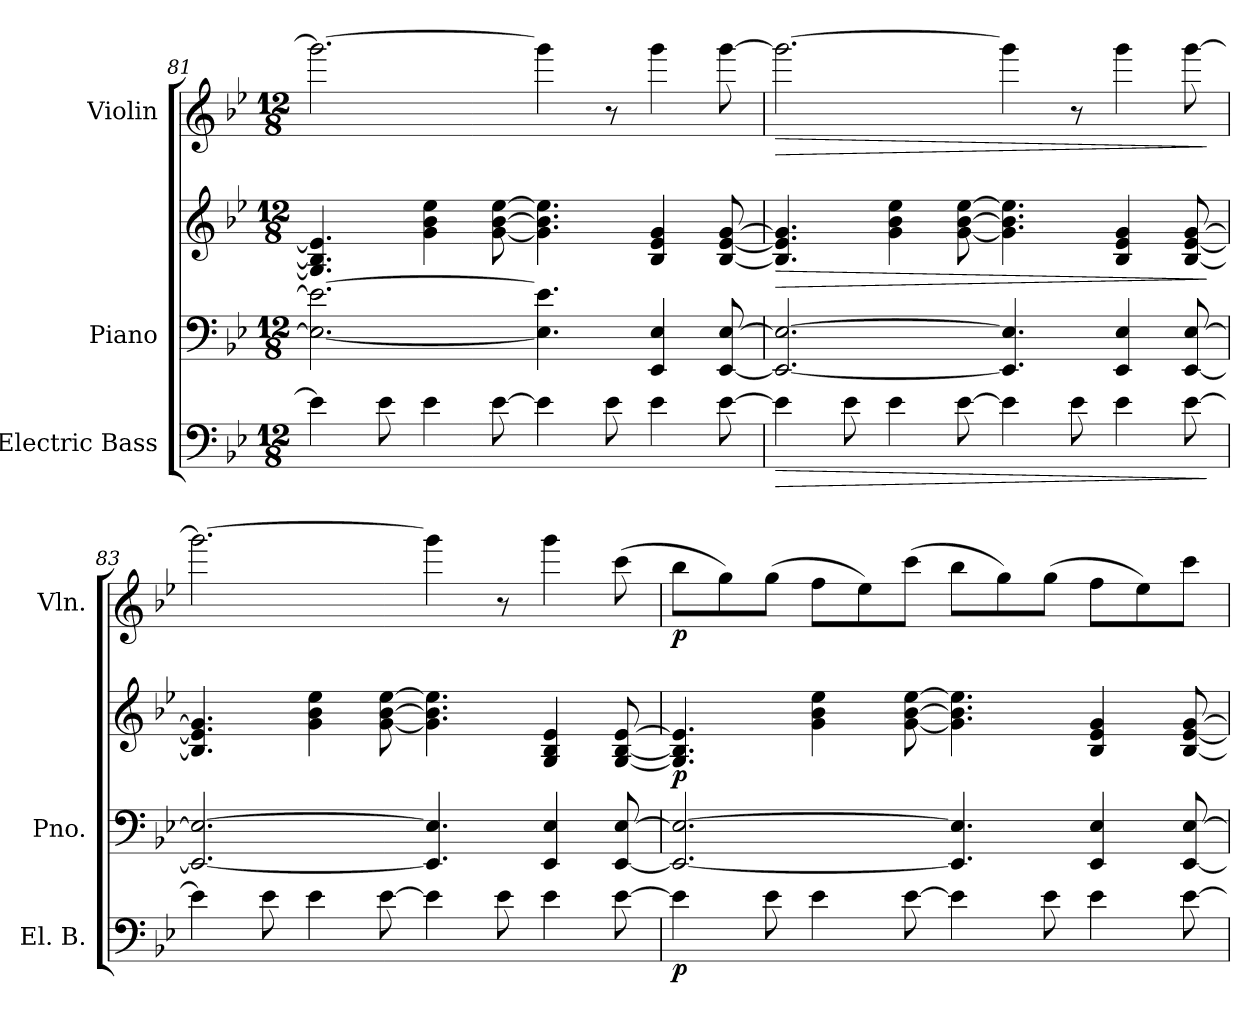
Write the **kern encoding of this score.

**kern	**dynam	**kern	**kern	**dynam	**kern	**dynam
*part3	*part3	*part2	*part2	*part2	*part1	*part1
*staff4	*staff4	*staff3	*staff2	*staff2/3	*staff1	*staff1
*I"Electric Bass	*	*I"Piano	*	*	*I"Violin	*
*I'El. B.	*	*I'Pno.	*	*	*I'Vln.	*
!!LO:LB:g=z
*clefF4	*	*clefF4	*clefG2	*	*clefG2	*
*ITrd7c12	*	*	*	*	*	*
*k[b-e-]	*	*k[b-e-]	*k[b-e-]	*	*k[b-e-]	*
*M12/8	*	*M12/8	*M12/8	*	*M12/8	*
=81	=81	=81	=81	=81	=81	=81
4E-\]	.	2.E-\_ 2.e-\_	4.G/] 4.B-/] 4.e-/]	.	2.ggg\_	.
8E-\	.	.	.	.	.	.
4E-\	.	.	4g\ 4b-\ 4ee-\	.	.	.
[8E-\	.	.	[8g\ [8b-\ [8ee-\	.	.	.
4E-\]	.	4.E-\] 4.e-\]	4.g\] 4.b-\] 4.ee-\]	.	4ggg\]	.
8E-\	.	.	.	.	8r	.
4E-\	.	4EE-/ 4E-/	4B-/ 4e-/ 4g/	.	4ggg\	.
[8E-\	.	[8EE-/ [8E-/	[8B-/ [8e-/ [8g/	.	[8ggg\	.
=82	=82	=82	=82	=82	=82	=82
!	!LO:HP:b	!	!	!LO:HP:b	!	!LO:HP:b
4E-\]	>	2.EE-/_ 2.E-/_	4.B-/] 4.e-/] 4.g/]	>	2.ggg\_	>
8E-\	.	.	.	.	.	.
4E-\	.	.	4g\ 4b-\ 4ee-\	.	.	.
[8E-\	.	.	[8g\ [8b-\ [8ee-\	.	.	.
4E-\]	.	4.EE-/] 4.E-/]	4.g\] 4.b-\] 4.ee-\]	.	4ggg\]	.
8E-\	.	.	.	.	8r	.
4E-\	.	4EE-/ 4E-/	4B-/ 4e-/ 4g/	.	4ggg\	.
[8E-\	.	[8EE-/ [8E-/	[8B-/ [8e-/ [8g/	.	[8ggg\	.
.	]	.	.	]	.	]
=83	=83	=83	=83	=83	=83	=83
4E-\]	.	2.EE-/_ 2.E-/_	4.B-/] 4.e-/] 4.g/]	.	2.ggg\_	.
8E-\	.	.	.	.	.	.
4E-\	.	.	4g\ 4b-\ 4ee-\	.	.	.
[8E-\	.	.	[8g\ [8b-\ [8ee-\	.	.	.
4E-\]	.	4.EE-/] 4.E-/]	4.g\] 4.b-\] 4.ee-\]	.	4ggg\]	.
8E-\	.	.	.	.	8r	.
4E-\	.	4EE-/ 4E-/	4G/ 4B-/ 4e-/	.	4ggg\	.
[8E-\	.	[8EE-/ [8E-/	[8G/ [8B-/ [8e-/	.	(8ccc\	.
=84	=84	=84	=84	=84	=84	=84
!	!LO:DY:b	!	!	!LO:DY:b	!	!LO:DY:b
4E-\]	p	2.EE-/_ 2.E-/_	4.G/] 4.B-/] 4.e-/]	p	8bb-\L	p
.	.	.	.	.	8gg\)	.
8E-\	.	.	.	.	(8gg\J	.
4E-\	.	.	4g\ 4b-\ 4ee-\	.	8ff\L	.
.	.	.	.	.	8ee-\)	.
[8E-\	.	.	[8g\ [8b-\ [8ee-\	.	(8ccc\J	.
4E-\]	.	4.EE-/] 4.E-/]	4.g\] 4.b-\] 4.ee-\]	.	8bb-\L	.
.	.	.	.	.	8gg\)	.
8E-\	.	.	.	.	(8gg\J	.
4E-\	.	4EE-/ 4E-/	4B-/ 4e-/ 4g/	.	8ff\L	.
.	.	.	.	.	8ee-\)	.
[8E-\	.	[8EE-/ [8E-/	[8B-/ [8e-/ [8g/	.	8ccc\J	.
=	=	=	=	=	=	=
*-	*-	*-	*-	*-	*-	*-
